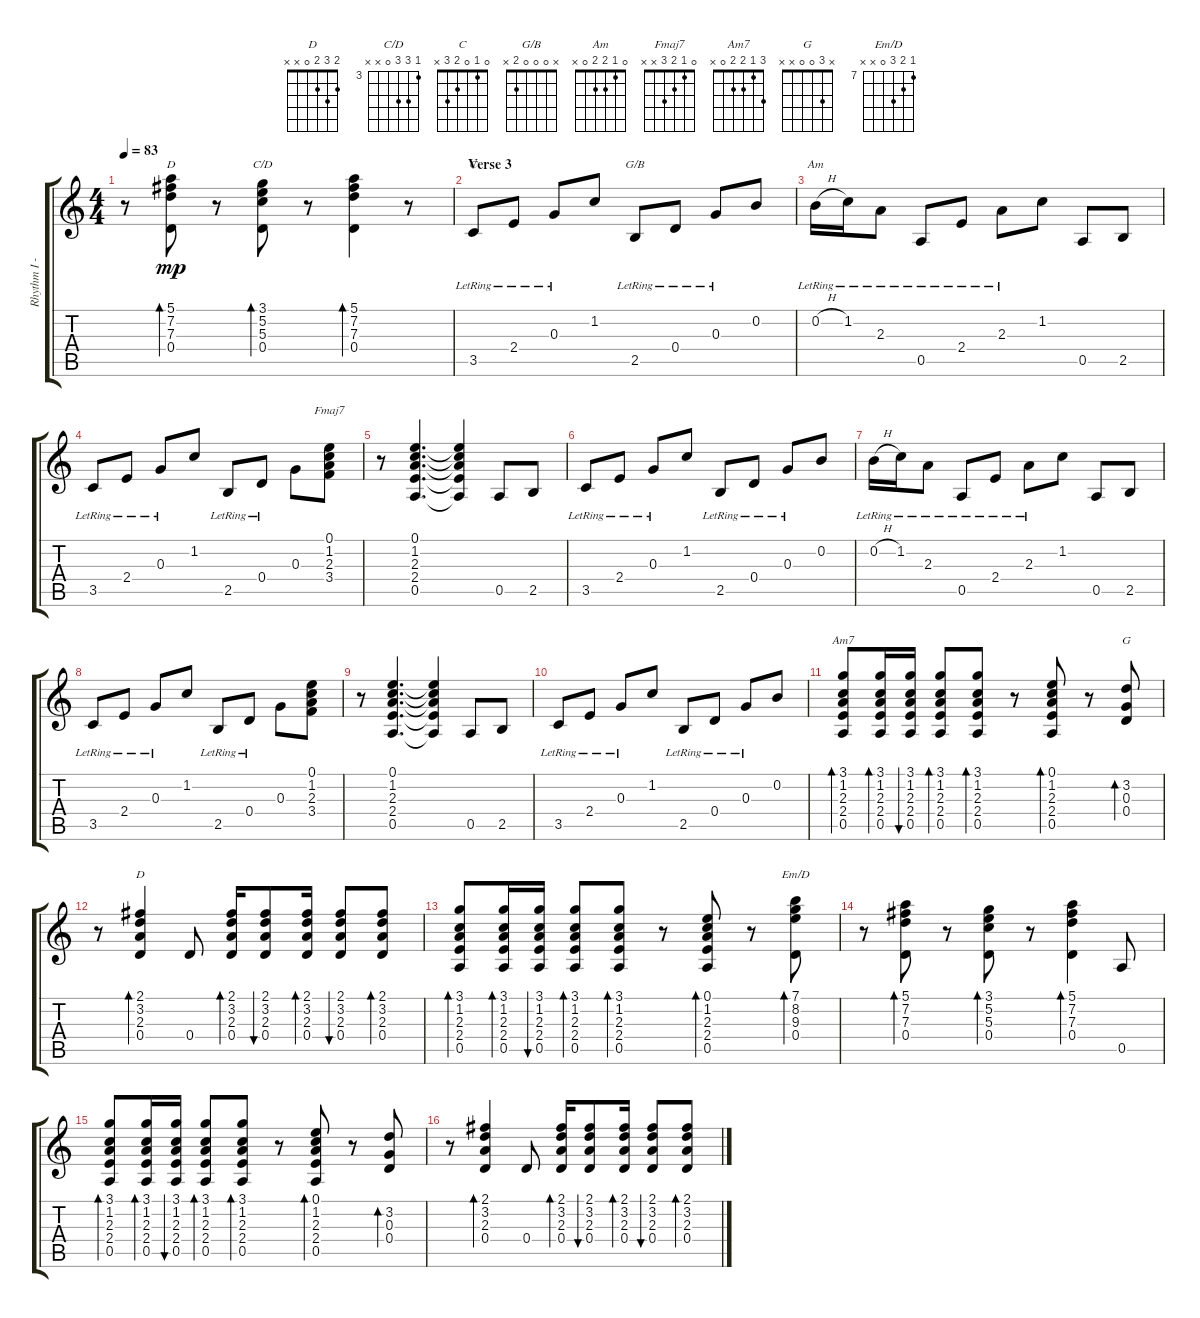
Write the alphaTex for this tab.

\track ("Rhythm I - J. Page" "Rhythm I -") {instrument acousticguitarsteel}
\staff {score tabs}
\tuning (E4 B3 G3 D3 A2 E2) {hide}
\chord ("D" 5 7 7 0 x x) {firstfret 5}
\chord ("C/D" 3 5 5 0 x x) {firstfret 3}
\chord ("C" 0 1 0 2 3 x)
\chord ("G/B" x 0 0 0 2 x)
\chord ("Am" 0 1 2 2 0 x)
\chord ("Fmaj7" 0 1 2 3 x x)
\chord ("Am7" 3 1 2 2 0 x)
\chord ("G" x 3 0 0 x x)
\chord ("D" 2 3 2 0 x x)
\chord ("Em/D" 7 8 9 0 x x) {firstfret 7}
\ts (4 4)
\tempo 83
\clef g2
\ks c
r.8{dy mp} (5.1 7.2 7.3 0.4).8{bd 30 ch "D"} r.8 (3.1 5.2 5.3 0.4).8{bd 30 ch "C/D"} r.8 (5.1 7.2 7.3 0.4).4{bd 30} r.8 |
\section ("" "Verse 3")
3.5{lr}.8{ch "C"} 2.4{lr}.8 0.3{lr}.8 1.2.8 2.5{lr}.8{ch "G/B"} 0.4{lr}.8 0.3{lr}.8 0.2.8 |
0.2{h lr}.16{ch "Am"} 1.2{lr}.16 2.3{lr}.8 0.5{lr}.8 2.4{lr}.8 2.3{lr}.8 1.2.8 0.5.8 2.5.8 |
3.5{lr}.8 2.4{lr}.8 0.3{lr}.8 1.2.8 2.5{lr}.8 0.4{lr}.8 0.3.8 (0.1 1.2 2.3 3.4).8{ch "Fmaj7"} |
r.8 (0.1 1.2 2.3 2.4 0.5).4{d} (0.1{t} 1.2{t} 2.3{t} 2.4{t} 0.5{t}).4 0.5.8 2.5.8 |
3.5{lr}.8 2.4{lr}.8 0.3{lr}.8 1.2.8 2.5{lr}.8 0.4{lr}.8 0.3{lr}.8 0.2.8 |
0.2{h lr}.16 1.2{lr}.16 2.3{lr}.8 0.5{lr}.8 2.4{lr}.8 2.3{lr}.8 1.2.8 0.5.8 2.5.8 |
3.5{lr}.8 2.4{lr}.8 0.3{lr}.8 1.2.8 2.5{lr}.8 0.4{lr}.8 0.3.8 (0.1 1.2 2.3 3.4).8 |
r.8 (0.1 1.2 2.3 2.4 0.5).4{d} (0.1{t} 1.2{t} 2.3{t} 2.4{t} 0.5{t}).4 0.5.8 2.5.8 |
3.5{lr}.8 2.4{lr}.8 0.3{lr}.8 1.2.8 2.5{lr}.8 0.4{lr}.8 0.3{lr}.8 0.2.8 |
(3.1 1.2 2.3 2.4 0.5).8{bd 30 ch "Am7"} (3.1 1.2 2.3 2.4 0.5).16{bd 30} (3.1 1.2 2.3 2.4 0.5).16{bu 30} (3.1 1.2 2.3 2.4 0.5).8{bd 30} (3.1 1.2 2.3 2.4 0.5).8{bd 30} r.8 (0.1 1.2 2.3 2.4 0.5).8{bd 30} r.8 (3.2 0.3 0.4).8{bd 30 ch "G"} |
r.8 (2.1 3.2 2.3 0.4).4{bd 30 ch "D"} 0.4.8 (2.1 3.2 2.3 0.4).16{bd 30} (2.1 3.2 2.3 0.4).8{bu 30} (2.1 3.2 2.3 0.4).16{bd 30} (2.1 3.2 2.3 0.4).8{bu 30} (2.1 3.2 2.3 0.4).8{bd 30} |
(3.1 1.2 2.3 2.4 0.5).8{bd 30} (3.1 1.2 2.3 2.4 0.5).16{bd 30} (3.1 1.2 2.3 2.4 0.5).16{bu 30} (3.1 1.2 2.3 2.4 0.5).8{bd 30} (3.1 1.2 2.3 2.4 0.5).8{bd 30} r.8 (0.1 1.2 2.3 2.4 0.5).8{bd 30} r.8 (7.1 8.2 9.3 0.4).8{bd 30 ch "Em/D"} |
r.8 (5.1 7.2 7.3 0.4).8{bd 30} r.8 (3.1 5.2 5.3 0.4).8{bd 30} r.8 (5.1 7.2 7.3 0.4).4{bd 30} 0.5.8 |
(3.1 1.2 2.3 2.4 0.5).8{bd 30} (3.1 1.2 2.3 2.4 0.5).16{bd 30} (3.1 1.2 2.3 2.4 0.5).16{bu 30} (3.1 1.2 2.3 2.4 0.5).8{bd 30} (3.1 1.2 2.3 2.4 0.5).8{bd 30} r.8 (0.1 1.2 2.3 2.4 0.5).8{bd 30} r.8 (3.2 0.3 0.4).8{bd 30} |
r.8 (2.1 3.2 2.3 0.4).4{bd 30} 0.4.8 (2.1 3.2 2.3 0.4).16{bd 30} (2.1 3.2 2.3 0.4).8{bu 30} (2.1 3.2 2.3 0.4).16{bd 30} (2.1 3.2 2.3 0.4).8{bu 30} (2.1 3.2 2.3 0.4).8{bd 30}
